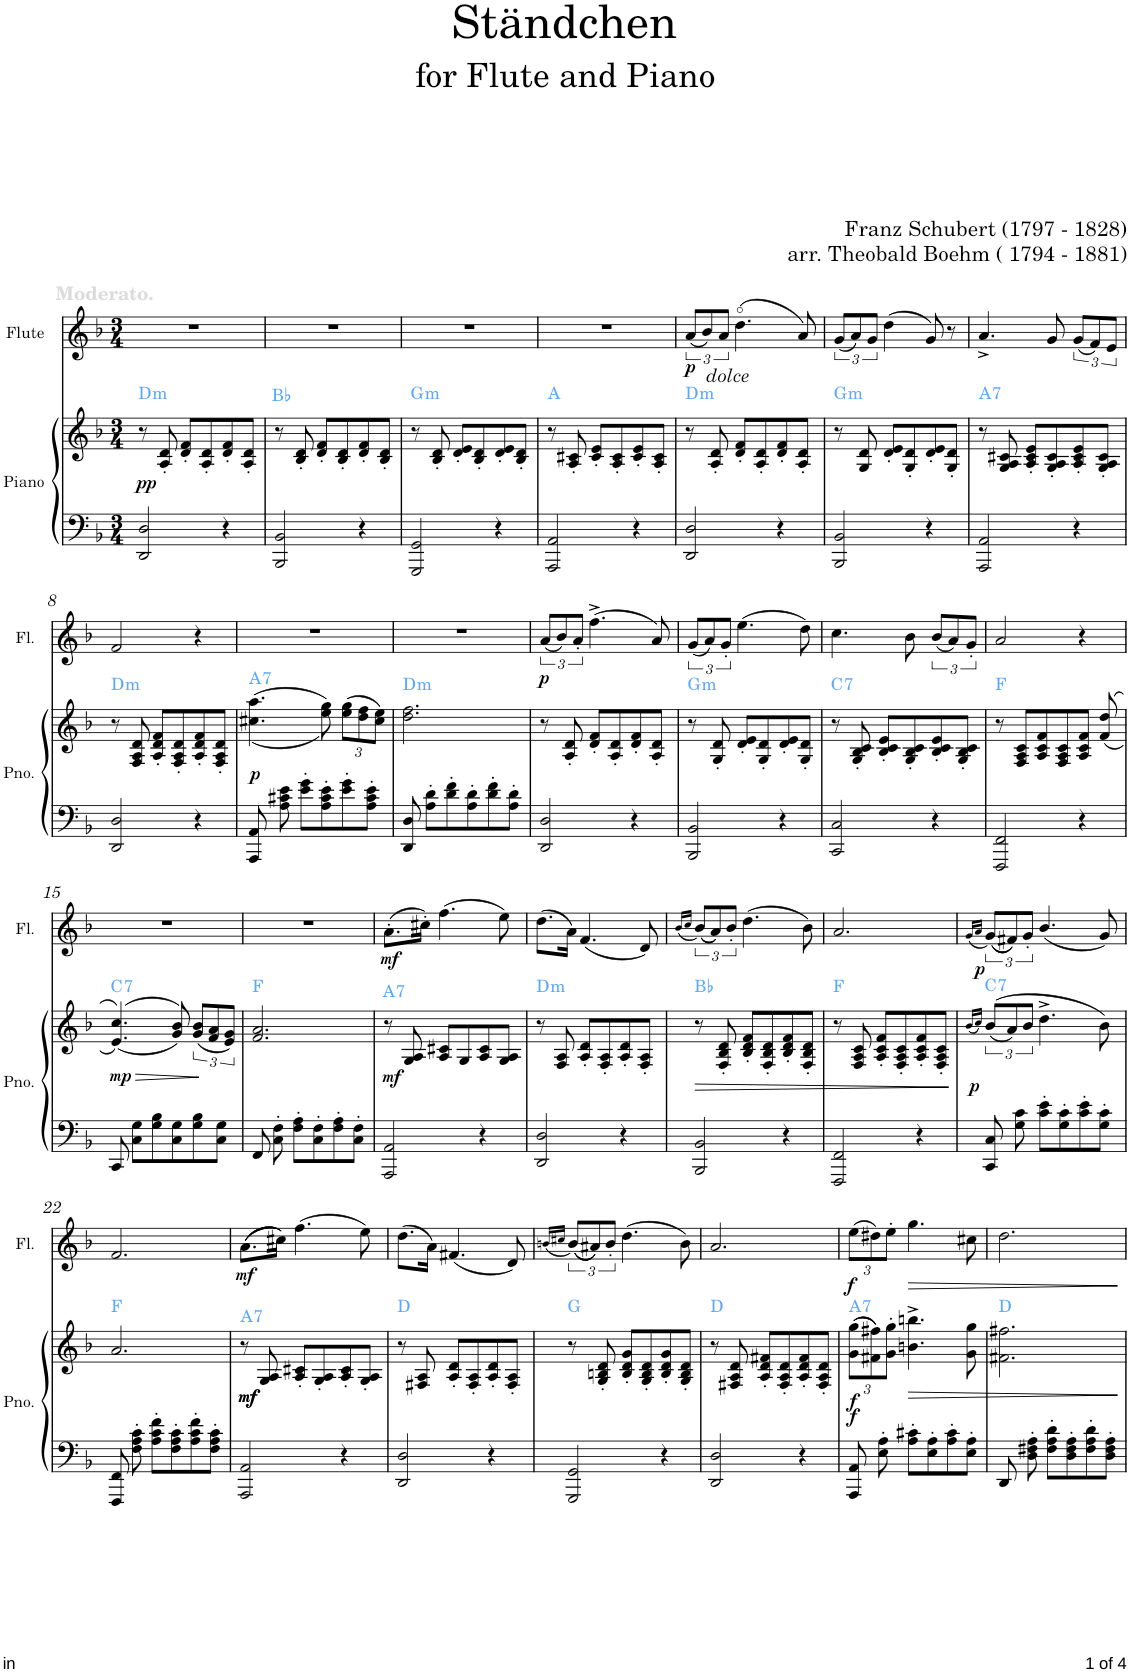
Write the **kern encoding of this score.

**kern	**kern	**dynam	**harte	**kern	**dynam
*part2	*part2	*part2	*part2	*part1	*part1
*staff3	*staff2	*staff2/3	*	*staff1	*staff1
*I"Piano	*	*	*	*I"Flute	*
*I'Pno.	*	*	*	*I'Fl.	*
*clefF4	*clefG2	*	*	*clefG2	*
*k[b-]	*k[b-]	*	*	*k[b-]	*
*M3/4	*M3/4	*	*	*M3/4	*
=1	=1	=1	=1	=1	=1
!	!	!	!	!LO:TX:a:B:color=#DBDBDB:t=Moderato.	!
!	!	!LO:DY:b	!LO:H:kt=m	!	!
2DD/ 2D/	8r	pp	D:min	2.r	.
.	8A/' 8d/'	.	.	.	.
.	8d/' 8f/'L	.	.	.	.
.	8A/' 8d/'	.	.	.	.
4r	8d/' 8f/'	.	.	.	.
.	8A/' 8d/'J	.	.	.	.
=2	=2	=2	=2	=2	=2
2BBB-/ 2BB-/	8r	.	Bb:maj	2.r	.
.	8B-/' 8d/'	.	.	.	.
.	8d/' 8f/'L	.	.	.	.
.	8B-/' 8d/'	.	.	.	.
4r	8d/' 8f/'	.	.	.	.
.	8B-/' 8d/'J	.	.	.	.
=3	=3	=3	=3	=3	=3
!	!	!	!LO:H:kt=m	!	!
2GGG/ 2GG/	8r	.	G:min	2.r	.
.	8B-/' 8d/'	.	.	.	.
.	8d/' 8e/'L	.	.	.	.
.	8B-/' 8d/'	.	.	.	.
4r	8d/' 8e/'	.	.	.	.
.	8B-/' 8d/'J	.	.	.	.
=4	=4	=4	=4	=4	=4
2AAA/ 2AA/	8r	.	A:maj	2.r	.
.	8A/' 8c#X/'	.	.	.	.
.	8c#/' 8e/'L	.	.	.	.
.	8A/' 8c#/'	.	.	.	.
4r	8c#/' 8e/'	.	.	.	.
.	8A/' 8c#/'J	.	.	.	.
=5	=5	=5	=5	=5	=5
!	!	!	!	!LO:TX:b:i:t=dolce	!
!	!	!	!LO:H:kt=m	!	!LO:DY:b
2DD/ 2D/	8r	.	D:min	(12a/L	p
.	.	.	.	12b-/)	.
.	8A/' 8d/'	.	.	.	.
.	.	.	.	12a/J	.
.	8d/' 8f/'L	.	.	(4.dd\	.
.	8A/' 8d/'	.	.	.	.
4r	8d/' 8f/'	.	.	.	.
.	8A/' 8d/'J	.	.	8a/)	.
=6	=6	=6	=6	=6	=6
!	!	!	!LO:H:kt=m	!	!
2BBB-/ 2BB-/	8r	.	G:min	(12g/L	.
.	.	.	.	12a/)	.
.	8G/ 8d/	.	.	.	.
.	.	.	.	12g/J	.
.	8d/' 8e/'L	.	.	(4dd\	.
.	8G/' 8d/'	.	.	.	.
4r	8d/' 8e/'	.	.	8g/)	.
.	8G/' 8d/'J	.	.	8r	.
=7	=7	=7	=7	=7	=7
!	!	!	!LO:H:kt=7	!	!
2AAA/ 2AA/	8r	.	A:7	4.a^/	.
.	8G/ 8A/ 8c#X/	.	.	.	.
.	8A/' 8c#/' 8e/'L	.	.	.	.
.	8G/' 8A/' 8c#/'	.	.	8g/	.
4r	8A/' 8c#/' 8e/'	.	.	(12g/L	.
.	.	.	.	12f/)	.
.	8G/' 8A/' 8c#/'J	.	.	.	.
.	.	.	.	12e/J	.
!!LO:LB:g=z
=8	=8	=8	=8	=8	=8
!	!	!	!LO:H:kt=m	!	!
2DD/ 2D/	8r	.	D:min	2f/	.
.	8F/ 8A/ 8d/	.	.	.	.
.	8A/' 8d/' 8f/'L	.	.	.	.
.	8F/' 8A/' 8d/'	.	.	.	.
4r	8A/' 8d/' 8f/'	.	.	4r	.
.	8F/' 8A/' 8d/'J	.	.	.	.
=9	=9	=9	=9	=9	=9
!	!	!LO:DY:b	!LO:H:kt=7	!	!
8AAA/ 8AA/	(<(4.cc#X\ 4.aa\	p	A:7	2.r	.
8A\ 8c#X\ 8e\	.	.	.	.	.
8e\' 8g\'L	.	.	.	.	.
8A\' 8c#\' 8e\'	8ee\ 8gg\))	.	.	.	.
*	*Xbrackettup	*	*	*	*
8e\' 8g\'	(12ee\ 12gg\L	.	.	.	.
.	12dd\ 12ff\	.	.	.	.
8A\' 8c#\' 8e\'J	.	.	.	.	.
.	12cc#\ 12ee\J)	.	.	.	.
=10	=10	=10	=10	=10	=10
!	!	!	!LO:H:kt=m	!	!
8DD/ 8D/	2.dd\ 2.ff\	.	D:min	2.r	.
8A\' 8d\'L	.	.	.	.	.
8d\' 8f\'	.	.	.	.	.
8A\' 8d\'	.	.	.	.	.
8d\' 8f\'	.	.	.	.	.
8A\' 8d\'J	.	.	.	.	.
=11	=11	=11	=11	=11	=11
!	!	!	!	!	!LO:DY:b
2DD/ 2D/	8r	.	.	(12a/L	p
.	.	.	.	12b-/)	.
.	8A/' 8d/'	.	.	.	.
.	.	.	.	12a'/J	.
.	8d/' 8f/'L	.	.	(4.ff^\	.
.	8A/' 8d/'	.	.	.	.
4r	8d/' 8f/'	.	.	.	.
.	8A/' 8d/'J	.	.	8a/)	.
=12	=12	=12	=12	=12	=12
!	!	!	!LO:H:kt=m	!	!
2BBB-/ 2BB-/	8r	.	G:min	(12g/L	.
.	.	.	.	12a/)	.
.	8G/' 8d/'	.	.	.	.
.	.	.	.	12g'/J	.
.	8d/' 8e/'L	.	.	(4.ee\	.
.	8G/' 8d/'	.	.	.	.
4r	8d/' 8e/'	.	.	.	.
.	8G/' 8d/'J	.	.	8dd\)	.
=13	=13	=13	=13	=13	=13
!	!	!	!LO:H:kt=7	!	!
2CC/ 2C/	8r	.	C:7	4.cc\	.
.	8G/' 8B-/' 8c/'	.	.	.	.
.	8B-/' 8c/' 8e/'L	.	.	.	.
.	8G/' 8B-/' 8c/'	.	.	8b-\	.
4r	8B-/' 8c/' 8e/'	.	.	(12b-/L	.
.	.	.	.	12a/)	.
.	8G/' 8B-/' 8c/'J	.	.	.	.
.	.	.	.	12g'/J	.
=14	=14	=14	=14	=14	=14
2FFF/ 2FF/	8r	.	F:maj	2a/	.
.	8F/ 8A/ 8c/L	.	.	.	.
.	8A/ 8c/ 8f/	.	.	.	.
.	8F/ 8A/ 8c/	.	.	.	.
4r	8A/ 8c/ 8f/J	.	.	4r	.
.	(>(8f/ 8dd/	.	.	.	.
!!LO:LB:g=z
=15	=15	=15	=15	=15	=15
!	!	!LO:HP:b	!	!	!
!	!	!LO:DY:n=1:b	!LO:H:kt=7	!	!
8CC/	(>(4.e/ 4.cc/))	> mp	C:7	2.r	.
8C\ 8G\L	.	.	.	.	.
8G\ 8B-\	.	.	.	.	.
8C\ 8G\	8g/ 8b-/))	.	.	.	.
*	*brackettup	*	*	*	*
8G\ 8B-\	(12g/ 12b-/L	.	.	.	.
.	12f/ 12a/	.	.	.	.
8C\ 8G\J	.	.	.	.	.
.	12e/ 12g/J)	.	.	.	.
.	.	]	.	.	.
=16	=16	=16	=16	=16	=16
8FF/	2.f/ 2.a/	.	F:maj	2.r	.
8C\' 8F\'	.	.	.	.	.
8F\' 8A\'L	.	.	.	.	.
8C\' 8F\'	.	.	.	.	.
8F\' 8A\'	.	.	.	.	.
8C\' 8F\'J	.	.	.	.	.
=17	=17	=17	=17	=17	=17
!	!	!LO:DY:a=2	!LO:H:kt=7	!	!LO:DY:b
2AAA/ 2AA/	8r	mf	A:7	(8.a'\L	mf
.	8G/ 8A/	.	.	.	.
.	.	.	.	16cc#X'\Jk)	.
.	8A/ 8c#X/L	.	.	(4.ff\	.
.	8G/	.	.	.	.
4r	8A/ 8c#/	.	.	.	.
.	8G/ 8A/J	.	.	8ee\)	.
=18	=18	=18	=18	=18	=18
!	!	!	!LO:H:kt=m	!	!
2DD/ 2D/	8r	.	D:min	(8.dd\L	.
.	8F/ 8A/	.	.	.	.
.	.	.	.	16a\Jk)	.
.	8A/' 8d/'L	.	.	(4.f/	.
.	8F/' 8A/'	.	.	.	.
4r	8A/' 8d/'	.	.	.	.
.	8F/' 8A/'J	.	.	8d/)	.
=19	=19	=19	=19	=19	=19
.	.	.	.	(16qb-/LL	.
.	.	.	.	16qcc/JJ	.
2BBB-/ 2BB-/	8r	.	Bb:maj	((12b-/L)	.
.	.	.	.	12a/))	.
.	8F/' 8B-/' 8d/'	.	.	.	.
.	.	.	.	12b-'/J	.
.	8B-/' 8d/' 8f/'L	.	.	(4.dd\	.
.	8F/' 8B-/' 8d/'	.	.	.	.
4r	8B-/' 8d/' 8f/'	.	.	.	.
.	8F/' 8B-/' 8d/'J	.	.	8b-\)	.
=20	=20	=20	=20	=20	=20
2FFF/ 2FF/	8r	.	F:maj	2.a/	.
.	8F/ 8A/ 8c/	.	.	.	.
.	8A/' 8c/' 8f/'L	.	.	.	.
.	8F/' 8A/' 8c/'	.	.	.	.
4r	8A/' 8c/' 8f/'	.	.	.	.
.	8F/' 8A/' 8c/'J	.	.	.	.
=21	=21	=21	=21	=21	=21
.	(16qb-/LL	.	.	(16qg/LL	.
.	16qcc/JJ)	.	.	16qa/JJ	.
!	!	!LO:DY:b	!LO:H:kt=7	!	!LO:DY:b
8CC/ 8C/	((12b-/L	p	C:7	((12g/L)	p
.	12a/)	.	.	12f#X/))	.
8G\ 8c\	.	.	.	.	.
.	12b-/J	.	.	12g'/J	.
8c\' 8e\'L	4.dd^\	.	.	(4.b-/	.
8G\' 8c\'	.	.	.	.	.
8c\' 8e\'	.	.	.	.	.
8G\' 8c\'J	8b-\)	.	.	8g/)	.
!!LO:LB:g=z
=22	=22	=22	=22	=22	=22
8FFF/ 8FF/	2.a/	.	F:maj	2.f/	.
8F\' 8A\' 8c\'	.	.	.	.	.
8A\' 8c\' 8f\'L	.	.	.	.	.
8F\' 8A\' 8c\'	.	.	.	.	.
8A\' 8c\' 8f\'	.	.	.	.	.
8F\' 8A\' 8c\'J	.	.	.	.	.
=23	=23	=23	=23	=23	=23
!	!	!LO:DY:a=2	!	!	!
!	!	!LO:DY:n=1:a=2	!LO:H:kt=7	!	!LO:DY:b
2AAA/ 2AA/	8r	mf mf	A:7	((8.a\L	mf
.	8G/ 8A/	.	.	.	.
.	.	.	.	16cc#X\Jk))	.
.	8A/' 8c#X/'L	.	.	(4.ff\	.
.	8G/' 8A/'	.	.	.	.
4r	8A/' 8c#/'	.	.	.	.
.	8G/' 8A/'J	.	.	8ee\)	.
=24	=24	=24	=24	=24	=24
2DD/ 2D/	8r	.	D:maj	(8.dd\L	.
.	8F#X/ 8A/	.	.	.	.
.	.	.	.	16a\Jk)	.
.	8A/' 8d/'L	.	.	(4.f#X/	.
.	8F#/' 8A/'	.	.	.	.
4r	8A/' 8d/'	.	.	.	.
.	8F#/' 8A/'J	.	.	8d/)	.
=25	=25	=25	=25	=25	=25
.	.	.	.	(16qbn/LL	.
.	.	.	.	16qcc#X/JJ	.
2GGG/ 2GG/	8r	.	G:maj	((12b/L)	.
.	.	.	.	12a#X/))	.
.	8G/' 8Bn/' 8d/'	.	.	.	.
.	.	.	.	12b'/J	.
.	8B/' 8d/' 8g/'L	.	.	(4.dd\	.
.	8G/' 8B/' 8d/'	.	.	.	.
4r	8B/' 8d/' 8g/'	.	.	.	.
.	8G/' 8B/' 8d/'J	.	.	8b\)	.
=26	=26	=26	=26	=26	=26
2DD/ 2D/	8r	.	D:maj	2.a/	.
.	8F#X/ 8A/ 8d/	.	.	.	.
.	8A/' 8d/' 8f#X/'L	.	.	.	.
.	8F#/' 8A/' 8d/'	.	.	.	.
4r	8A/' 8d/' 8f#/'	.	.	.	.
.	8F#/' 8A/' 8d/'J	.	.	.	.
=27	=27	=27	=27	=27	=27
*	*Xbrackettup	*	*	*Xbrackettup	*
!	!	!LO:DY:b	!	!	!
!	!	!LO:DY:n=1:b	!LO:H:kt=7	!	!LO:DY:b
8AAA/ 8AA/	((12g\ 12gg\L	f f	A:7	(12ee\L	f
.	12f#X\ 12ff#X\))	.	.	12dd#X\)	.
8E\' 8A\'	.	.	.	.	.
.	12g\' 12gg\'J	.	.	12ee'\J	.
!	!	!LO:HP:b	!	!	!LO:HP:b
8A\' 8c#X\'L	4.bn\^ 4.bbn\^	>	.	4.gg\	>
8E\' 8A\'	.	.	.	.	.
8A\' 8c#\'	.	.	.	.	.
8E\' 8A\'J	8g\ 8gg\	.	.	8cc#X\	.
=28	=28	=28	=28	=28	=28
8DD/	2.f#X\ 2.ff#X\	.	D:maj	2.dd\	.
8D\' 8F#X\' 8A\'	.	.	.	.	.
8F#\' 8A\' 8d\'L	.	.	.	.	.
8D\' 8F#\' 8A\'	.	.	.	.	.
8F#\' 8A\' 8d\'	.	.	.	.	.
8D\' 8F#\' 8A\'J	.	.	.	.	.
.	.	]	.	.	]
=	=	=	=	=	=
*-	*-	*-	*-	*-	*-
